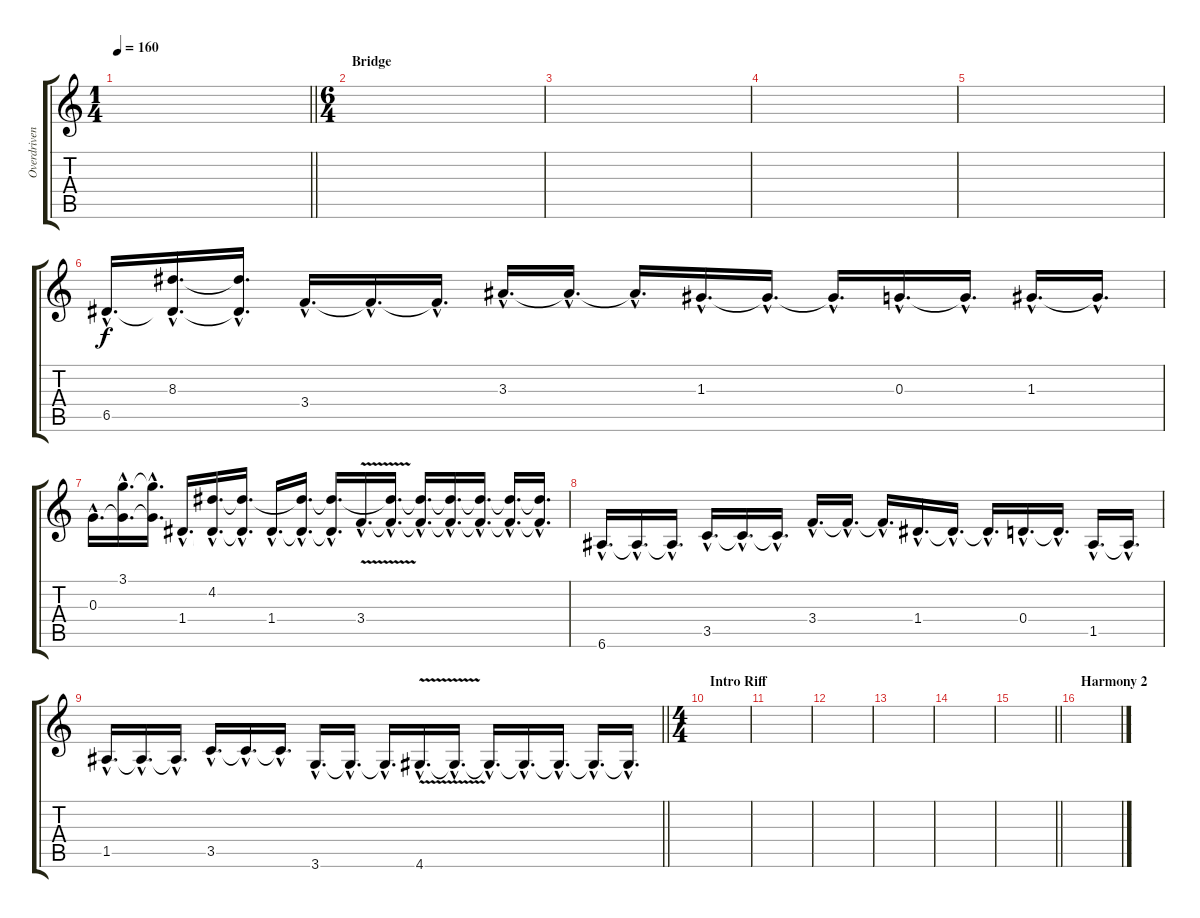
\track ("Overdriven Guitar 1" "Overdriven") {instrument overdrivenguitar}
\staff {score tabs}
\tuning (E4 B3 G3 D3 A2 E2) {hide}
\ts (1 4)
\tempo 160
\clef g2
\barLineRight lightlight
\ks c
|
\ts (6 4)
\section ("" "Bridge")
|
|
|
|
6.5{hac}.16{d} (8.3{hac} 6.5{hac t}).16{d} (8.3{hac t} 6.5{hac t}).16{d} 3.4{hac}.16{d} 3.4{hac t}.16{d} 3.4{hac t}.16{d} 3.3{hac}.16{d} 3.3{hac t}.16{d} 3.3{hac t}.16{d} 1.3{hac}.16{d} 1.3{hac t}.16{d} 1.3{hac t}.16{d} 0.3{hac}.16{d} 0.3{hac t}.16{d} 1.3{hac}.16{d} 1.3{hac t}.16{d} |
0.3{hac}.16{d} (3.1{hac} 0.3{hac t}).16{d} (3.1{hac t} 0.3{hac t}).16{d} 1.4{hac}.16{d} (4.2{hac} 1.4{hac t}).16{d} (4.2{hac t} 1.4{hac t}).16{d} 1.4{hac}.16{d} (4.2{hac t} 1.4{hac t}).16{d} (4.2{hac t} 1.4{hac t}).16{d} 3.4{v hac}.16{d} (4.2{hac t} 3.4{hac t}).16{d} (4.2{hac t} 3.4{hac t}).16{d} (4.2{hac t} 3.4{hac t}).16{d} (4.2{hac t} 3.4{hac t}).16{d} (4.2{hac t} 3.4{hac t}).16{d} (4.2{hac t} 3.4{hac t}).16{d} |
6.6{hac}.16{d} 6.6{hac t}.16{d} 6.6{hac t}.16{d} 3.5{hac}.16{d} 3.5{hac t}.16{d} 3.5{hac t}.16{d} 3.4{hac}.16{d} 3.4{hac t}.16{d} 3.4{hac t}.16{d} 1.4{hac}.16{d} 1.4{hac t}.16{d} 1.4{hac t}.16{d} 0.4{hac}.16{d} 0.4{hac t}.16{d} 1.5{hac}.16{d} 1.5{hac t}.16{d} |
\barLineRight lightlight
1.5{hac}.16{d} 1.5{hac t}.16{d} 1.5{hac t}.16{d} 3.5{hac}.16{d} 3.5{hac t}.16{d} 3.5{hac t}.16{d} 3.6{hac}.16{d} 3.6{hac t}.16{d} 3.6{hac t}.16{d} 4.6{v hac}.16{d} 4.6{hac t}.16{d} 4.6{hac t}.16{d} 4.6{hac t}.16{d} 4.6{hac t}.16{d} 4.6{hac t}.16{d} 4.6{hac t}.16{d} |
\ts (4 4)
\section ("" "Intro Riff")
|
|
|
|
|
\barLineRight lightlight
|
\section ("" "Harmony 2")
